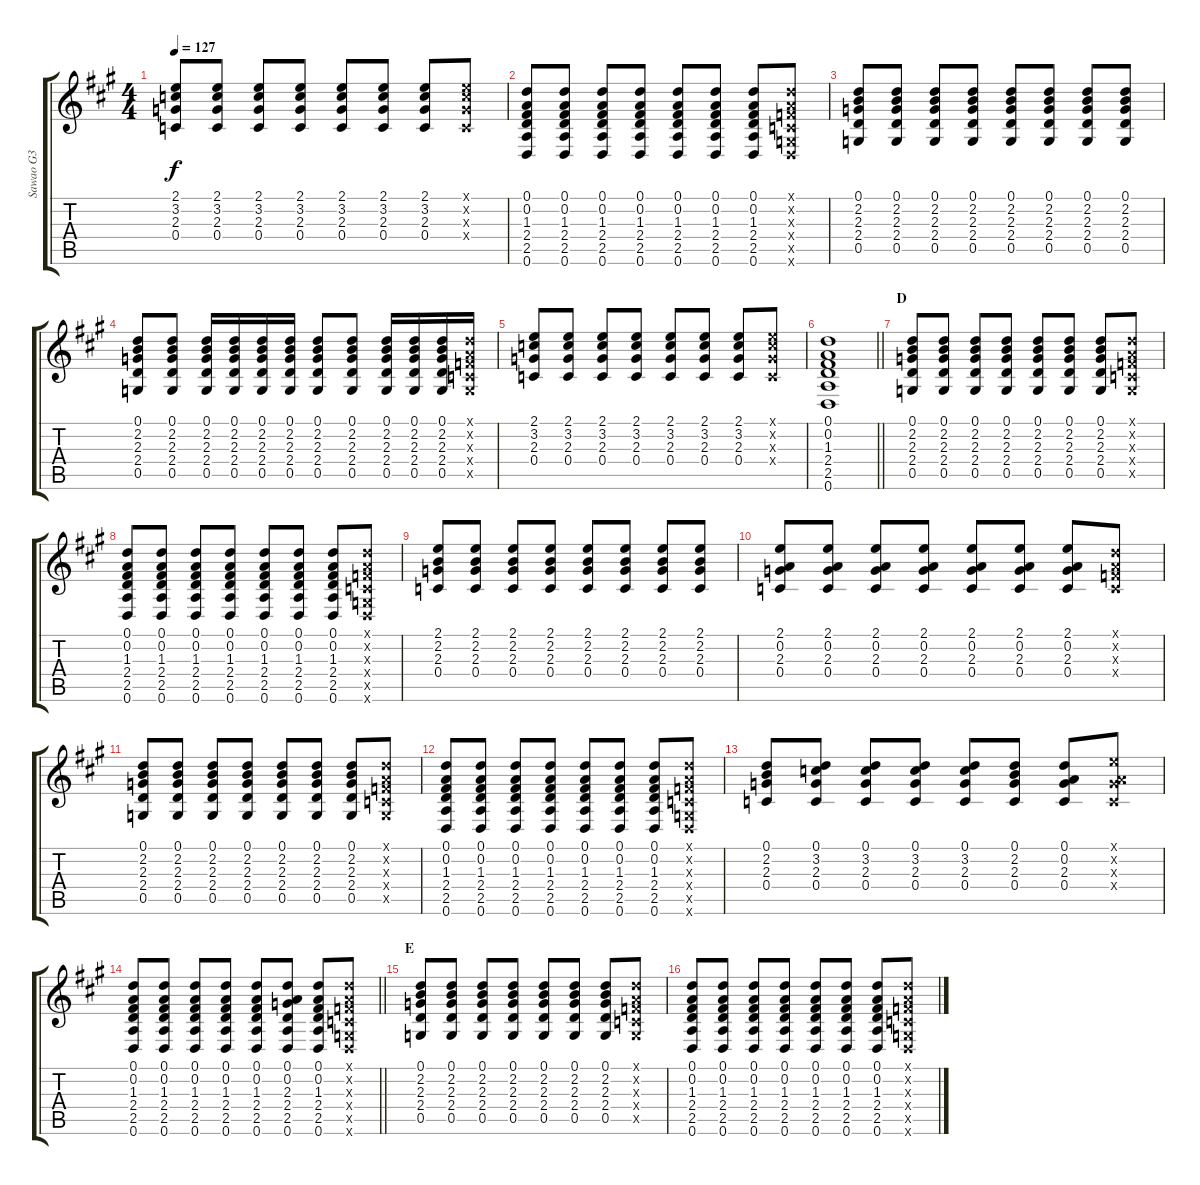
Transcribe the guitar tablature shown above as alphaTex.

\track ("Sawao G3" "Sawao G3") {instrument overdrivenguitar}
\staff {score tabs}
\tuning (D4 A3 F3 C3 G2 D2) {hide}
\ts (4 4)
\tempo 127
\clef g2
\ks a
(2.1 3.2 2.3 0.4).8{dy f} (2.1 3.2 2.3 0.4).8 (2.1 3.2 2.3 0.4).8 (2.1 3.2 2.3 0.4).8 (2.1 3.2 2.3 0.4).8 (2.1 3.2 2.3 0.4).8 (2.1 3.2 2.3 0.4).8 (2.1{x} 3.2{x} 2.3{x} 0.4{x}).8 |
(0.1 0.2 1.3 2.4 2.5 0.6).8 (0.1 0.2 1.3 2.4 2.5 0.6).8 (0.1 0.2 1.3 2.4 2.5 0.6).8 (0.1 0.2 1.3 2.4 2.5 0.6).8 (0.1 0.2 1.3 2.4 2.5 0.6).8 (0.1 0.2 1.3 2.4 2.5 0.6).8 (0.1 0.2 1.3 2.4 2.5 0.6).8 (0.1{x} 0.2{x} 0.3{x} 0.4{x} 0.5{x} 0.6{x}).8 |
(0.1 2.2 2.3 2.4 0.5).8 (0.1 2.2 2.3 2.4 0.5).8 (0.1 2.2 2.3 2.4 0.5).8 (0.1 2.2 2.3 2.4 0.5).8 (0.1 2.2 2.3 2.4 0.5).8 (0.1 2.2 2.3 2.4 0.5).8 (0.1 2.2 2.3 2.4 0.5).8 (0.1 2.2 2.3 2.4 0.5).8 |
(0.1 2.2 2.3 2.4 0.5).8 (0.1 2.2 2.3 2.4 0.5).8 (0.1 2.2 2.3 2.4 0.5).16 (0.1 2.2 2.3 2.4 0.5).16 (0.1 2.2 2.3 2.4 0.5).16 (0.1 2.2 2.3 2.4 0.5).16 (0.1 2.2 2.3 2.4 0.5).8 (0.1 2.2 2.3 2.4 0.5).8 (0.1 2.2 2.3 2.4 0.5).16 (0.1 2.2 2.3 2.4 0.5).16 (0.1 2.2 2.3 2.4 0.5).16 (0.1{x} 0.2{x} 0.3{x} 0.4{x} 0.5{x}).16 |
(2.1 3.2 2.3 0.4).8 (2.1 3.2 2.3 0.4).8 (2.1 3.2 2.3 0.4).8 (2.1 3.2 2.3 0.4).8 (2.1 3.2 2.3 0.4).8 (2.1 3.2 2.3 0.4).8 (2.1 3.2 2.3 0.4).8 (2.1{x} 3.2{x} 2.3{x} 0.4{x}).8 |
\barLineRight lightlight
(0.1 0.2 1.3 2.4 2.5 0.6).1 |
\section ("" "D")
(0.1 2.2 2.3 2.4 0.5).8 (0.1 2.2 2.3 2.4 0.5).8 (0.1 2.2 2.3 2.4 0.5).8 (0.1 2.2 2.3 2.4 0.5).8 (0.1 2.2 2.3 2.4 0.5).8 (0.1 2.2 2.3 2.4 0.5).8 (0.1 2.2 2.3 2.4 0.5).8 (0.1{x} 0.2{x} 0.3{x} 0.4{x} 0.5{x}).8 |
(0.1 0.2 1.3 2.4 2.5 0.6).8 (0.1 0.2 1.3 2.4 2.5 0.6).8 (0.1 0.2 1.3 2.4 2.5 0.6).8 (0.1 0.2 1.3 2.4 2.5 0.6).8 (0.1 0.2 1.3 2.4 2.5 0.6).8 (0.1 0.2 1.3 2.4 2.5 0.6).8 (0.1 0.2 1.3 2.4 2.5 0.6).8 (0.1{x} 0.2{x} 0.3{x} 0.4{x} 0.5{x} 0.6{x}).8 |
(2.1 2.2 2.3 0.4).8 (2.1 2.2 2.3 0.4).8 (2.1 2.2 2.3 0.4).8 (2.1 2.2 2.3 0.4).8 (2.1 2.2 2.3 0.4).8 (2.1 2.2 2.3 0.4).8 (2.1 2.2 2.3 0.4).8 (2.1 2.2 2.3 0.4).8 |
(2.1 0.2 2.3 0.4).8 (2.1 0.2 2.3 0.4).8 (2.1 0.2 2.3 0.4).8 (2.1 0.2 2.3 0.4).8 (2.1 0.2 2.3 0.4).8 (2.1 0.2 2.3 0.4).8 (2.1 0.2 2.3 0.4).8 (0.1{x} 0.2{x} 0.3{x} 0.4{x}).8 |
(0.1 2.2 2.3 2.4 0.5).8 (0.1 2.2 2.3 2.4 0.5).8 (0.1 2.2 2.3 2.4 0.5).8 (0.1 2.2 2.3 2.4 0.5).8 (0.1 2.2 2.3 2.4 0.5).8 (0.1 2.2 2.3 2.4 0.5).8 (0.1 2.2 2.3 2.4 0.5).8 (0.1{x} 0.2{x} 0.3{x} 0.4{x} 0.5{x}).8 |
(0.1 0.2 1.3 2.4 2.5 0.6).8 (0.1 0.2 1.3 2.4 2.5 0.6).8 (0.1 0.2 1.3 2.4 2.5 0.6).8 (0.1 0.2 1.3 2.4 2.5 0.6).8 (0.1 0.2 1.3 2.4 2.5 0.6).8 (0.1 0.2 1.3 2.4 2.5 0.6).8 (0.1 0.2 1.3 2.4 2.5 0.6).8 (0.1{x} 0.2{x} 0.3{x} 0.4{x} 0.5{x} 0.6{x}).8 |
(0.1 2.2 2.3 0.4).8 (0.1 3.2 2.3 0.4).8 (0.1 3.2 2.3 0.4).8 (0.1 3.2 2.3 0.4).8 (0.1 3.2 2.3 0.4).8 (0.1 2.2 2.3 0.4).8 (0.1 0.2 2.3 0.4).8 (2.1{x} 0.2{x} 2.3{x} 0.4{x}).8 |
\barLineRight lightlight
(0.1 0.2 1.3 2.4 2.5 0.6).8 (0.1 0.2 1.3 2.4 2.5 0.6).8 (0.1 0.2 1.3 2.4 2.5 0.6).8 (0.1 0.2 1.3 2.4 2.5 0.6).8 (0.1 0.2 1.3 2.4 2.5 0.6).8 (0.1 0.2 2.3 2.4 2.5 0.6).8 (0.1 0.2 1.3 2.4 2.5 0.6).8 (0.1{x} 0.2{x} 0.3{x} 0.4{x} 0.5{x} 0.6{x}).8 |
\section ("" "E")
(0.1 2.2 2.3 2.4 0.5).8 (0.1 2.2 2.3 2.4 0.5).8 (0.1 2.2 2.3 2.4 0.5).8 (0.1 2.2 2.3 2.4 0.5).8 (0.1 2.2 2.3 2.4 0.5).8 (0.1 2.2 2.3 2.4 0.5).8 (0.1 2.2 2.3 2.4 0.5).8 (0.1{x} 0.2{x} 0.3{x} 0.4{x} 0.5{x}).8 |
(0.1 0.2 1.3 2.4 2.5 0.6).8 (0.1 0.2 1.3 2.4 2.5 0.6).8 (0.1 0.2 1.3 2.4 2.5 0.6).8 (0.1 0.2 1.3 2.4 2.5 0.6).8 (0.1 0.2 1.3 2.4 2.5 0.6).8 (0.1 0.2 1.3 2.4 2.5 0.6).8 (0.1 0.2 1.3 2.4 2.5 0.6).8 (0.1{x} 0.2{x} 0.3{x} 0.4{x} 0.5{x} 0.6{x}).8
